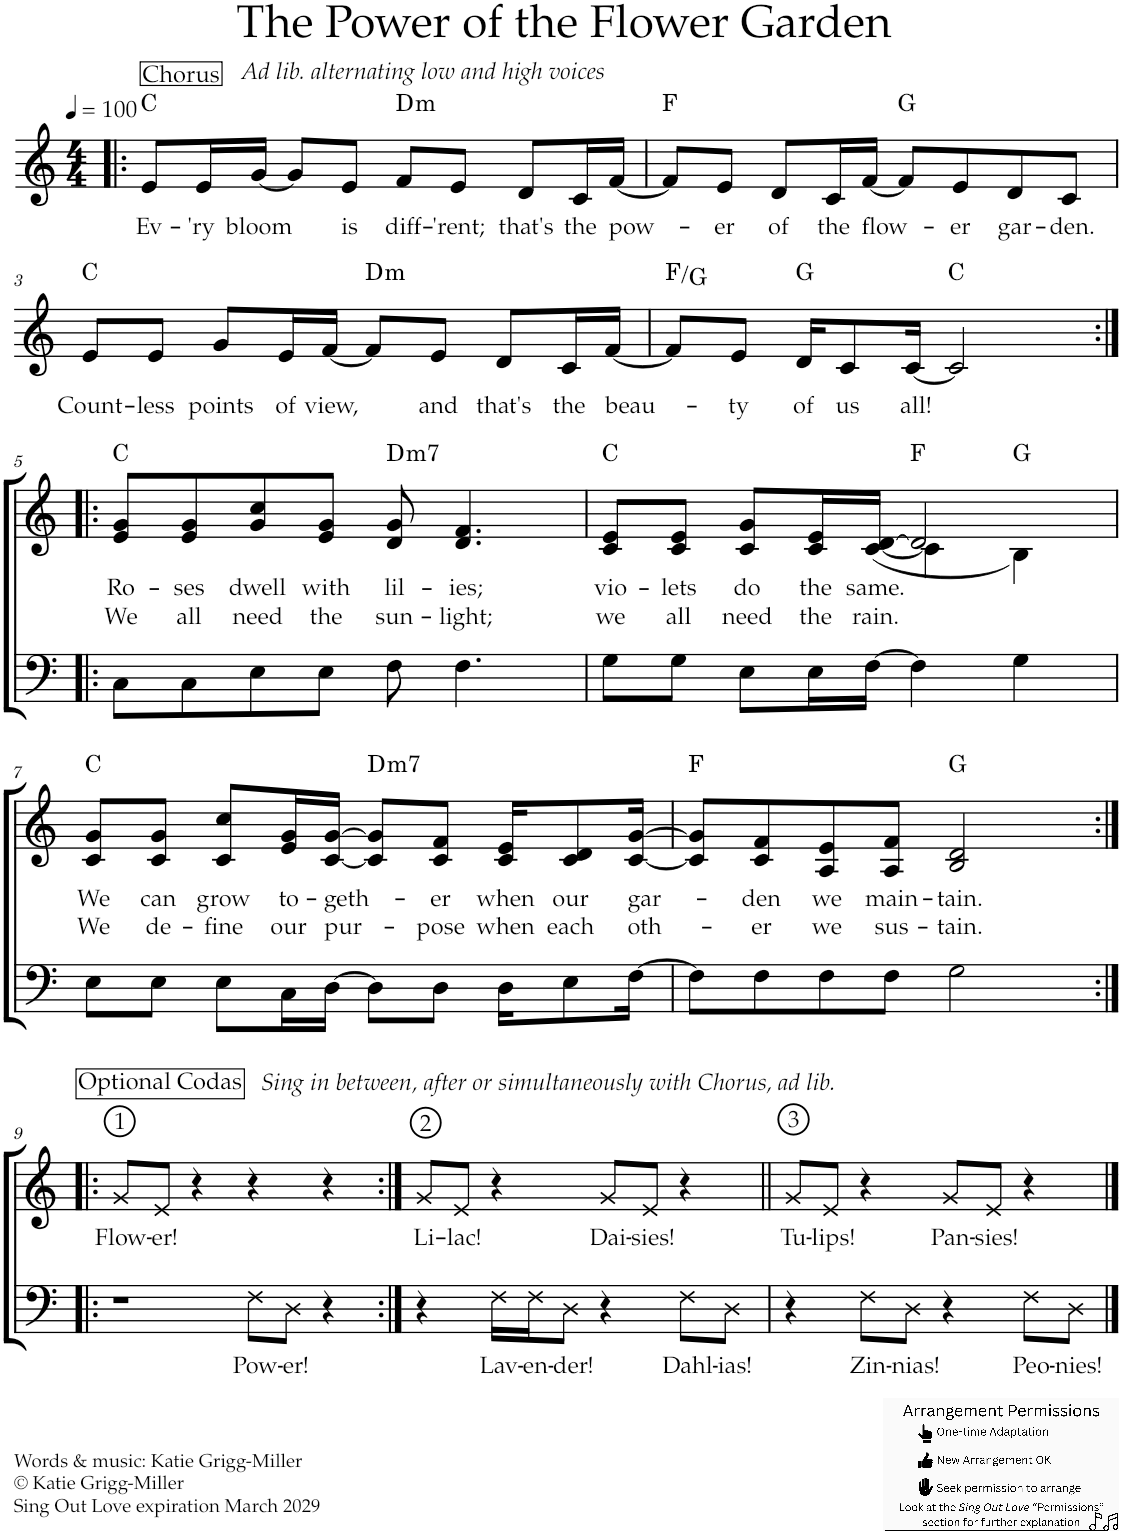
**kern	**text	**kern	**text	**text	**harte
*part2	*part2	*part1	*part1	*part1	*part1
*staff2	*staff2	*staff1	*staff1	*staff1	*
*I"Voice Oohs	*	*I"High Voices	*	*	*
*I'V	*	*I'V	*	*	*
*stria5	*	*	*	*	*
*clefF4	*	*clefG2	*	*	*
*k[]	*	*k[]	*	*	*
*M4/4	*	*M4/4	*	*	*
*MM100	*	*MM100	*	*	*
=1!|:	=1!|:	=1!|:	=1!|:	=1!|:	=1!|:
!	!	!LO:TX:a:t=Chorus	!	!	!
!	!	!	!LO:LY:b	!	!
1r	.	8e/L	Ev-	.	C:maj
!	!	!	!LO:LY:b	!	!
.	.	16e/L	-'ry	.	.
!	!	!LO:TX:a:i:t=Ad lib. alternating low and high voices	!	!	!
!	!	!	!LO:LY:b	!	!
.	.	[<16g/JJ	bloom	.	.
.	.	8g/L]	.	.	.
!	!	!	!LO:LY:b	!	!
.	.	8e/J	is	.	.
!	!	!	!LO:LY:b	!	!LO:H:kt=m
.	.	8f/L	diff-	.	D:min
!	!	!	!LO:LY:b	!	!
.	.	8e/J	-'rent;	.	.
!	!	!	!LO:LY:b	!	!
.	.	8d/L	that's	.	.
!	!	!	!LO:LY:b	!	!
.	.	16c/L	the	.	.
!	!	!	!LO:LY:b	!	!
.	.	[16f/JJ	pow-	.	.
=2	=2	=2	=2	=2	=2
1r	.	8f/L]	.	.	F:maj
!	!	!	!LO:LY:b	!	!
.	.	8e/J	-er	.	.
!	!	!	!LO:LY:b	!	!
.	.	8d/L	of	.	.
!	!	!	!LO:LY:b	!	!
.	.	16c/L	the	.	.
!	!	!	!LO:LY:b	!	!
.	.	[16f/JJ	flow-	.	.
.	.	8f/L]	.	.	G:maj
!	!	!	!LO:LY:b	!	!
.	.	8e/	-er	.	.
!	!	!	!LO:LY:b	!	!
.	.	8d/	gar-	.	.
!	!	!	!LO:LY:b	!	!
.	.	8c/J	-den.	.	.
!!LO:LB:g=z
=3	=3	=3	=3	=3	=3
!	!	!	!LO:LY:b	!	!
1r	.	8e/L	Count-	.	C:maj
!	!	!	!LO:LY:b	!	!
.	.	8e/J	-less	.	.
!	!	!	!LO:LY:b	!	!
.	.	8g/L	points	.	.
!	!	!	!LO:LY:b	!	!
.	.	16e/L	of	.	.
!	!	!	!LO:LY:b	!	!
.	.	[<16f/JJ	view,	.	.
!	!	!	!	!	!LO:H:kt=m
.	.	8f/L]	.	.	D:min
!	!	!	!LO:LY:b	!	!
.	.	8e/J	and	.	.
!	!	!	!LO:LY:b	!	!
.	.	8d/L	that's	.	.
!	!	!	!LO:LY:b	!	!
.	.	16c/L	the	.	.
!	!	!	!LO:LY:b	!	!
.	.	[<16f/JJ	beau-	.	.
=4	=4	=4	=4	=4	=4
1r	.	8f/L]	.	.	F:maj/2
!	!	!	!LO:LY:b	!	!
.	.	8e/J	-ty	.	.
!	!	!	!LO:LY:b	!	!
.	.	16d/KL	of	.	G:maj
!	!	!	!LO:LY:b	!	!
.	.	8c/	us	.	.
!	!	!	!LO:LY:b	!	!
.	.	[<16c/Jk	all!	.	.
.	.	2c/]	.	.	C:maj
!!LO:LB:g=z
=5:|!|:	=5:|!|:	=5:|!|:	=5:|!|:	=5:|!|:	=5:|!|:
!	!	!	!LO:LY:b	!LO:LY:b	!
8C\L	.	8e/ 8g/L	Ro-	We	C:maj
!	!	!	!LO:LY:b	!LO:LY:b	!
8C\	.	8e/ 8g/	-ses	all	.
!	!	!	!LO:LY:b	!LO:LY:b	!
8E\	.	8g/ 8cc/	dwell	need	.
!	!	!	!LO:LY:b	!LO:LY:b	!
8E\J	.	8e/ 8g/J	with	the	.
!	!	!	!LO:LY:b	!LO:LY:b	!LO:H:kt=m7
8F\	.	8d/ 8g/	lil-	sun-	D:min7
!	!	!	!LO:LY:b	!LO:LY:b	!
4.F\	.	4.d/ 4.f/	-ies;	-light;	.
=6	=6	=6	=6	=6	=6
!	!	!	!LO:LY:b	!LO:LY:b	!
*	*	*^	*	*	*
8G\L	.	8c/ 8e/L	2ryy	vio-	we	C:maj
!	!	!	!	!LO:LY:b	!LO:LY:b	!
8G\J	.	8c/ 8e/J	.	-lets	all	.
!	!	!	!	!LO:LY:b	!LO:LY:b	!
8E\L	.	8c/ 8g/L	.	do	need	.
!	!	!	!	!LO:LY:b	!LO:LY:b	!
16E\L	.	16c/ 16e/L	.	the	the	.
!	!	!	!	!LO:LY:b	!LO:LY:b	!
[16F\JJ	.	([16c/ [16d/JJ	.	same.	rain.	.
4F\]	.	2d/]	4c\]	.	.	F:maj
4G\	.	.	4B\)	.	.	G:maj
!!LO:LB:g=z
=7	=7	=7	=7	=7	=7	=7
!	!	!	!	!LO:LY:b	!LO:LY:b	!
*	*	*v	*v	*	*	*
8E\L	.	8c/ 8g/L	We	We	C:maj
!	!	!	!LO:LY:b	!LO:LY:b	!
8E\J	.	8c/ 8g/J	can	de-	.
!	!	!	!LO:LY:b	!LO:LY:b	!
8E\L	.	8c/ 8cc/L	grow	-fine	.
!	!	!	!LO:LY:b	!LO:LY:b	!
16C\L	.	16e/ 16g/L	to-	our	.
!	!	!	!LO:LY:b	!LO:LY:b	!
[16D\JJ	.	[<16c/ [16g/JJ	-geth-	pur-	.
!	!	!	!	!	!LO:H:kt=m7
8D\L]	.	8c/] 8g/]L	.	.	D:min7
!	!	!	!LO:LY:b	!LO:LY:b	!
8D\J	.	8c/ 8f/J	-er	-pose	.
!	!	!	!LO:LY:b	!LO:LY:b	!
16D\KL	.	16c/ 16e/KL	when	when	.
!	!	!	!LO:LY:b	!LO:LY:b	!
8E\	.	8c/ 8d/	our	each	.
!	!	!	!LO:LY:b	!LO:LY:b	!
[16F\Jk	.	[<16c/ [16g/Jk	gar-	oth-	.
=8	=8	=8	=8	=8	=8
8F\L]	.	8c/] 8g/]L	.	.	F:maj
!	!	!	!LO:LY:b	!LO:LY:b	!
8F\	.	8c/ 8f/	-den	-er	.
!	!	!	!LO:LY:b	!LO:LY:b	!
8F\	.	8A/ 8e/	we	we	.
!	!	!	!LO:LY:b	!LO:LY:b	!
8F\J	.	8A/ 8f/J	main-	sus-	.
!	!	!	!LO:LY:b	!LO:LY:b	!
2G\	.	2B/ 2d/	-tain.	-tain.	G:maj
!!LO:LB:g=z
!!LO:REH:place=s1:a:cj:enc=circle:t=1
=9:|!|:	=9:|!|:	=9:|!|:	=9:|!|:	=9:|!|:	=9:|!|:
!	!	!LO:TX:a:t=Optional Codas	!	!	!
!	!	!	!LO:LY:b	!	!
2rE	.	8g/L	Flow-	.	.
!	!	!	!LO:LY:b	!	!
.	.	8e/J	-er!	.	.
.	.	4r	.	.	.
!	!	!LO:TX:a:i:t=Sing in between, after or simultaneously with Chorus, ad lib.	!	!	!
!	!LO:LY:b	!	!	!	!
8F\L	Pow-	4r	.	.	.
!	!LO:LY:b	!	!	!	!
8D\J	-er!	.	.	.	.
4r	.	4r	.	.	.
!!LO:REH:place=s1:a:cj:enc=circle:t=2
=10:|!	=10:|!	=10:|!	=10:|!	=10:|!	=10:|!
!	!	!	!LO:LY:b	!	!
4r	.	8g/L	Li-	.	.
!	!	!	!LO:LY:b	!	!
.	.	8e/J	-lac!	.	.
!	!LO:LY:b	!	!	!	!
16F\LL	Lav-	4r	.	.	.
!	!LO:LY:b	!	!	!	!
16F\J	-en-	.	.	.	.
!	!LO:LY:b	!	!	!	!
8D\J	-der!	.	.	.	.
!	!	!	!LO:LY:b	!	!
4r	.	8g/L	Dai-	.	.
!	!	!	!LO:LY:b	!	!
.	.	8e/J	-sies!	.	.
!	!LO:LY:b	!	!	!	!
8F\L	Dahl-	4r	.	.	.
!	!LO:LY:b	!	!	!	!
8D\J	-ias!	.	.	.	.
!!LO:REH:place=s1:a:cj:enc=circle:t=3
=11||	=11||	=11||	=11||	=11||	=11||
!	!	!	!LO:LY:b	!	!
4r	.	8g/L	Tu-	.	.
!	!	!	!LO:LY:b	!	!
.	.	8e/J	-lips!	.	.
!	!LO:LY:b	!	!	!	!
8F\L	Zin-	4r	.	.	.
!	!LO:LY:b	!	!	!	!
8D\J	-nias!	.	.	.	.
!	!	!	!LO:LY:b	!	!
4r	.	8g/L	Pan-	.	.
!	!	!	!LO:LY:b	!	!
.	.	8e/J	-sies!	.	.
!	!LO:LY:b	!	!	!	!
8F\L	Peo-	4r	.	.	.
!	!LO:LY:b	!	!	!	!
8D\J	-nies!	.	.	.	.
==	==	==	==	==	==
*-	*-	*-	*-	*-	*-
